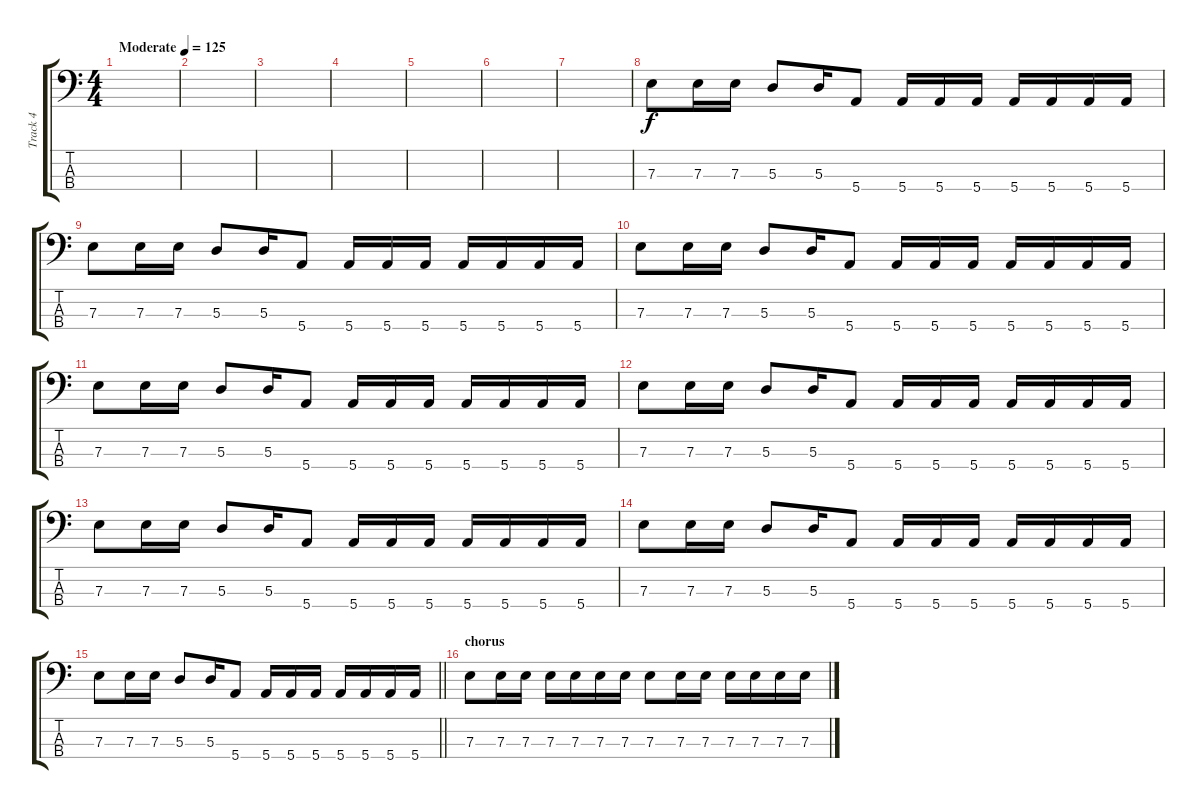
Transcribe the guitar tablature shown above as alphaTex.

\track ("Track 4" "Track 4") {instrument electricbassfinger}
\staff {score tabs}
\tuning (G2 D2 A1 E1) {hide}
\ts (4 4)
\tempo (125 "Moderate")
\clef f4
\ks c
|
|
|
|
|
|
|
7.3.8 7.3.16 7.3.16 5.3.8 5.3.16 5.4.8 5.4.16 5.4.16 5.4.16 5.4.16 5.4.16 5.4.16 5.4.16 |
7.3.8 7.3.16 7.3.16 5.3.8 5.3.16 5.4.8 5.4.16 5.4.16 5.4.16 5.4.16 5.4.16 5.4.16 5.4.16 |
7.3.8 7.3.16 7.3.16 5.3.8 5.3.16 5.4.8 5.4.16 5.4.16 5.4.16 5.4.16 5.4.16 5.4.16 5.4.16 |
7.3.8 7.3.16 7.3.16 5.3.8 5.3.16 5.4.8 5.4.16 5.4.16 5.4.16 5.4.16 5.4.16 5.4.16 5.4.16 |
7.3.8 7.3.16 7.3.16 5.3.8 5.3.16 5.4.8 5.4.16 5.4.16 5.4.16 5.4.16 5.4.16 5.4.16 5.4.16 |
7.3.8 7.3.16 7.3.16 5.3.8 5.3.16 5.4.8 5.4.16 5.4.16 5.4.16 5.4.16 5.4.16 5.4.16 5.4.16 |
7.3.8 7.3.16 7.3.16 5.3.8 5.3.16 5.4.8 5.4.16 5.4.16 5.4.16 5.4.16 5.4.16 5.4.16 5.4.16 |
\barLineRight lightlight
7.3.8 7.3.16 7.3.16 5.3.8 5.3.16 5.4.8 5.4.16 5.4.16 5.4.16 5.4.16 5.4.16 5.4.16 5.4.16 |
\section ("" "chorus")
7.3.8 7.3.16 7.3.16 7.3.16 7.3.16 7.3.16 7.3.16 7.3.8 7.3.16 7.3.16 7.3.16 7.3.16 7.3.16 7.3.16
